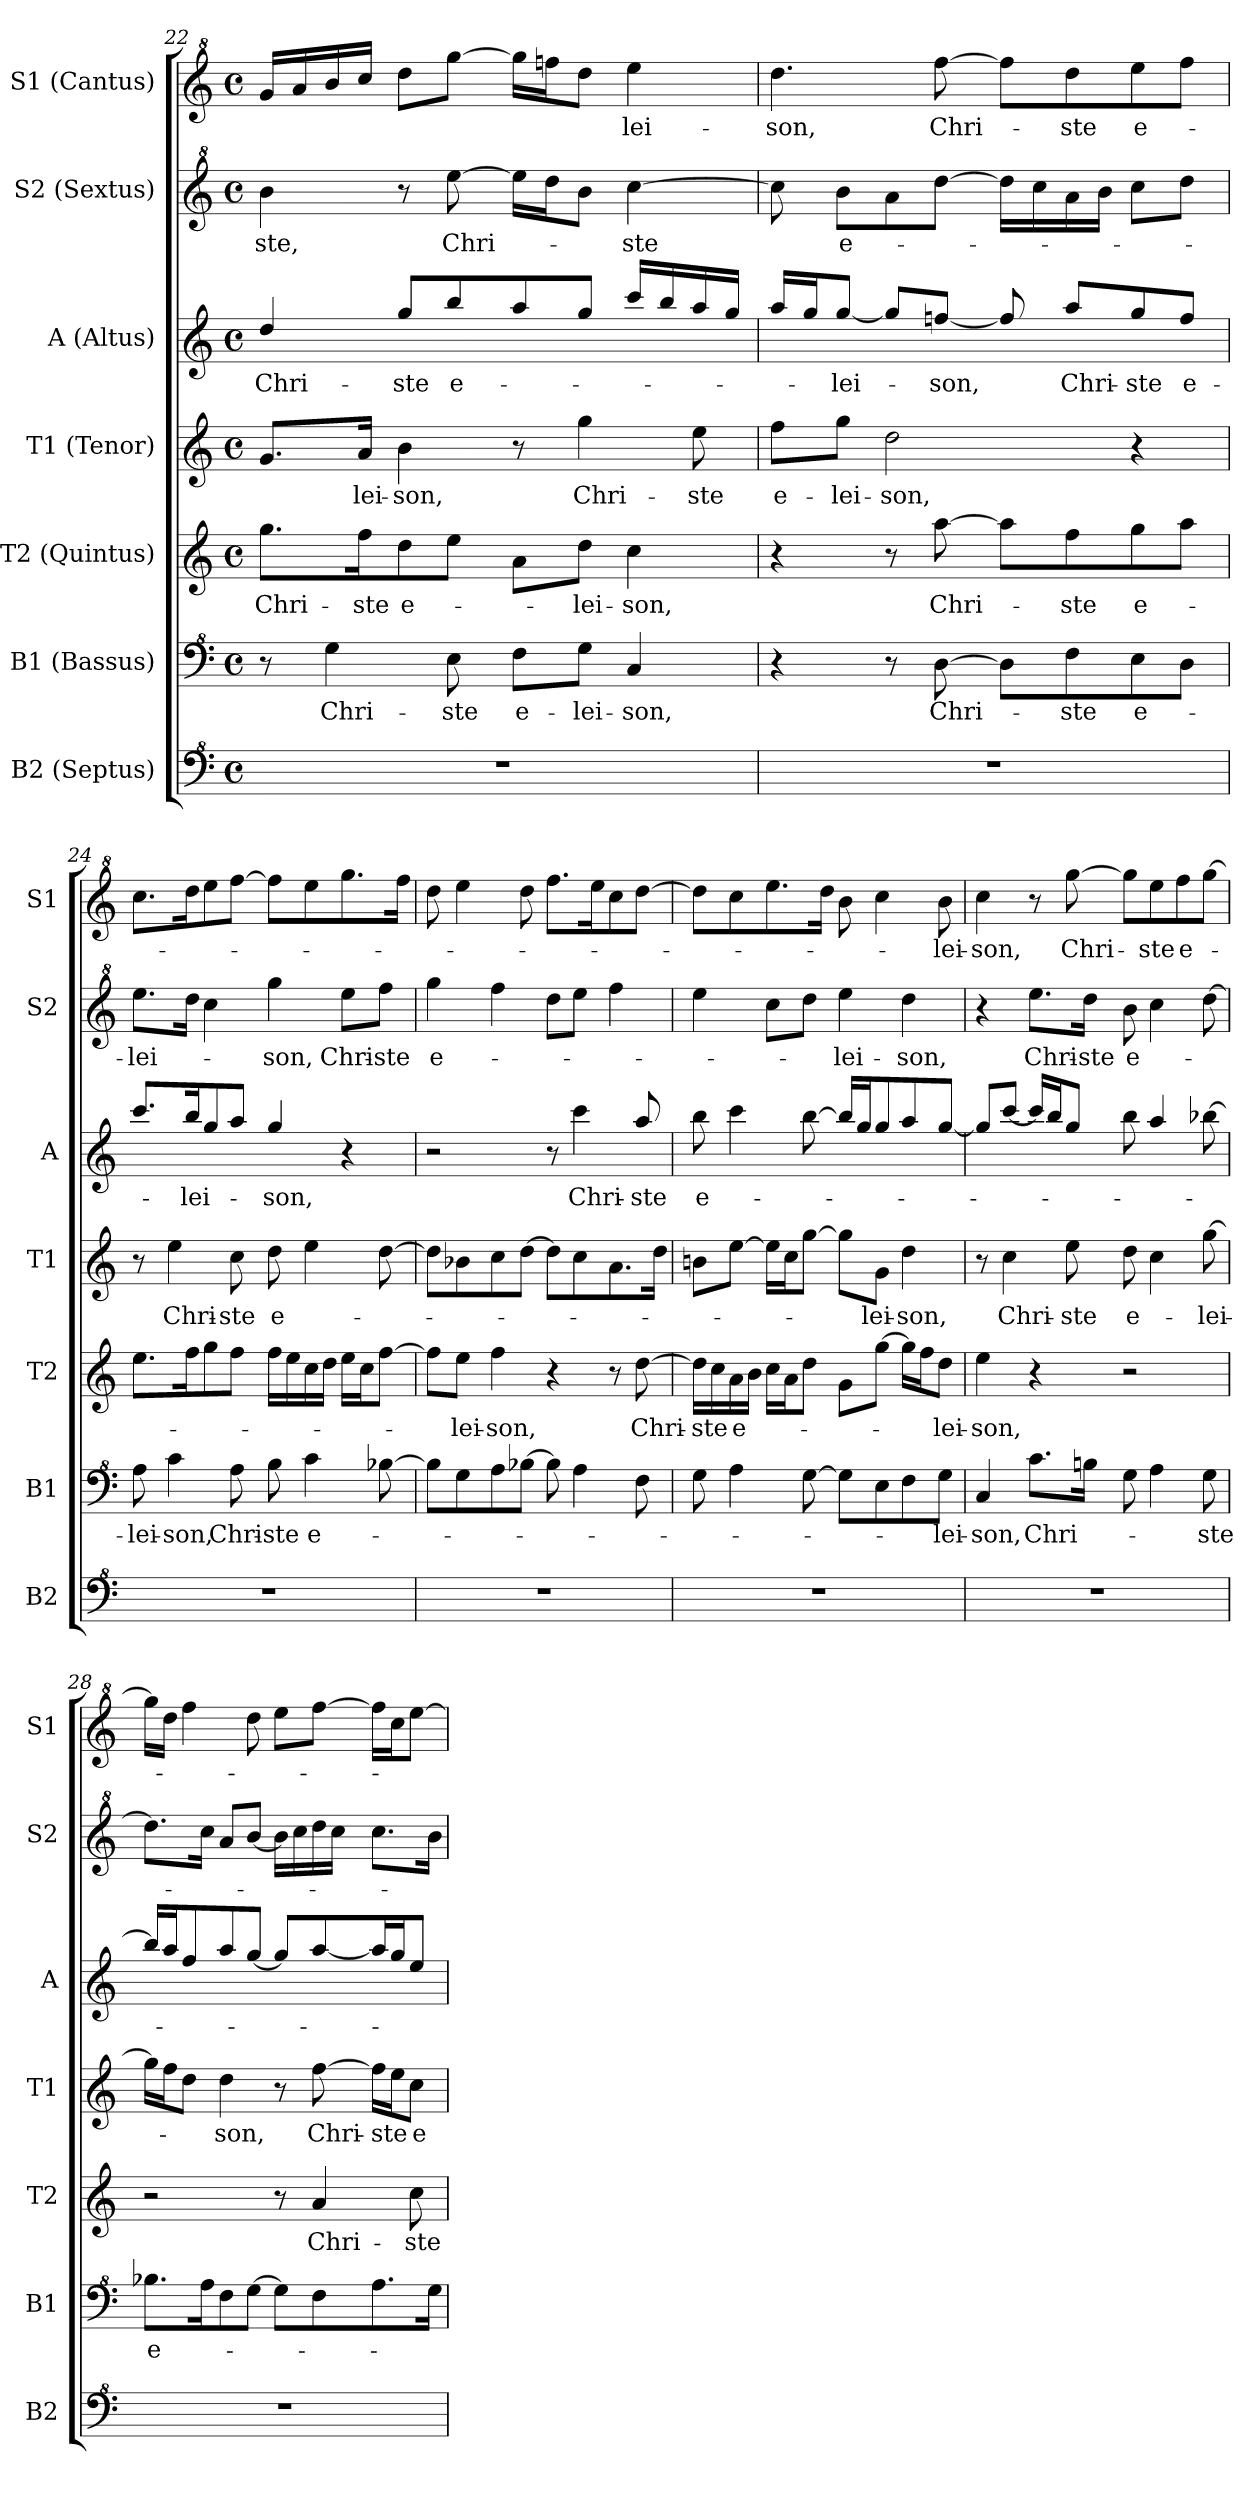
**kern	**kern	**text	**kern	**text	**kern	**text	**kern	**text	**kern	**text	**kern	**text
*part7	*part6	*part6	*part5	*part5	*part4	*part4	*part3	*part3	*part2	*part2	*part1	*part1
*staff7	*staff6	*staff6	*staff5	*staff5	*staff4	*staff4	*staff3	*staff3	*staff2	*staff2	*staff1	*staff1
*I"B2 (Septus)	*I"B1 (Bassus)	*	*I"T2 (Quintus)	*	*I"T1 (Tenor)	*	*I"A (Altus)	*	*I"S2 (Sextus)	*	*I"S1 (Cantus)	*
*I'B2	*I'B1	*	*I'T2	*	*I'T1	*	*I'A	*	*I'S2	*	*I'S1	*
*clefF^4	*clefF^4	*	*clefG2	*	*clefG2	*	*clefG2	*	*clefG^2	*	*clefG^2	*
*k[]	*k[]	*	*k[]	*	*k[]	*	*k[]	*	*k[]	*	*k[]	*
*M4/4	*M4/4	*	*M4/4	*	*M4/4	*	*M4/4	*	*M4/4	*	*M4/4	*
*met(c)	*met(c)	*	*met(c)	*	*met(c)	*	*met(c)	*	*met(c)	*	*met(c)	*
=22	=22	=22	=22	=22	=22	=22	=22	=22	=22	=22	=22	=22
!	!	!	!	!LO:LY:b	!	!	!	!LO:LY:b	!	!LO:LY:b	!	!
1r	8r	.	8.gg\L	Chri-	8.g/L	.	4dd/	Chri-	4bb\	-ste,	16gg/LL	.
.	.	.	.	.	.	.	.	.	.	.	16aa/	.
!	!	!LO:LY:b	!	!	!	!	!	!	!	!	!	!
.	4g\	Chri-	.	.	.	.	.	.	.	.	16bb/	.
!	!	!	!	!LO:LY:b	!	!LO:LY:b	!	!	!	!	!	!
.	.	.	16ff\K	-ste	16a/Jk	-lei-	.	.	.	.	16ccc/JJ	.
!	!	!	!	!LO:LY:b	!	!LO:LY:b	!	!LO:LY:b	!	!	!	!
.	.	.	8dd\	e-	4b\	-son,	8gg/L	-ste	8r	.	8ddd\L	.
!	!	!LO:LY:b	!	!	!	!	!	!LO:LY:b	!	!LO:LY:b	!	!
.	8e\	-ste	8ee\J	.	.	.	8bb/	e-	[8eee\	Chri-	[8ggg\J	.
!	!	!LO:LY:b	!	!	!	!	!	!	!	!	!	!
.	8f\L	e-	8a\L	.	8r	.	8aa/	.	16eee\LL]	.	16ggg\LL]	.
.	.	.	.	.	.	.	.	.	16ddd\J	.	16fffni\J	.
!	!	!LO:LY:b	!	!LO:LY:b	!	!LO:LY:b	!	!	!	!	!	!
.	8g\J	-lei-	8dd\J	-lei-	4gg\	Chri-	8gg/J	.	8bb\J	.	8ddd\J	.
!	!	!LO:LY:b	!	!LO:LY:b	!	!	!	!	!	!LO:LY:b	!	!LO:LY:b
.	4c/	-son,	4cc\	-son,	.	.	16ccc/LL	.	[4ccc\	-ste	4eee\	-lei-
.	.	.	.	.	.	.	16bb/	.	.	.	.	.
!	!	!	!	!	!	!LO:LY:b	!	!	!	!	!	!
.	.	.	.	.	8ee\	-ste	16aa/	.	.	.	.	.
.	.	.	.	.	.	.	16gg/JJ	.	.	.	.	.
!!LO:LB:g=z
=23	=23	=23	=23	=23	=23	=23	=23	=23	=23	=23	=23	=23
!	!	!	!	!	!	!LO:LY:b	!	!	!	!	!	!LO:LY:b
1r	4r	.	4r	.	8ff\L	e-	16aa/LL	.	8ccc\]	.	4.ddd\	-son,
.	.	.	.	.	.	.	16gg/J	.	.	.	.	.
!	!	!	!	!	!	!LO:LY:b	!	!LO:LY:b	!	!LO:LY:b	!	!
.	.	.	.	.	8gg\J	-lei-	[8gg/J	-lei-	8bb\L	e-	.	.
!	!	!	!	!	!	!LO:LY:b	!	!	!	!	!	!
.	8r	.	8r	.	2dd\	-son,	8gg/L]	.	8aa\	.	.	.
!	!	!LO:LY:b	!	!LO:LY:b	!	!	!	!LO:LY:b	!	!	!	!LO:LY:b
.	[8d\	Chri-	[8aa\	Chri-	.	.	[8ffni/J	-son,	[8ddd\J	.	[8fff\	Chri-
.	8d\L]	.	8aa\L]	.	.	.	8ff/]	.	16ddd\LL]	.	8fff\L]	.
.	.	.	.	.	.	.	.	.	16ccc\	.	.	.
!	!	!LO:LY:b	!	!LO:LY:b	!	!	!	!LO:LY:b	!	!	!	!LO:LY:b
.	8f\	-ste	8ff\	-ste	.	.	8aa/L	Chri-	16aa\	.	8ddd\	-ste
.	.	.	.	.	.	.	.	.	16bb\JJ	.	.	.
!	!	!LO:LY:b	!	!LO:LY:b	!	!	!	!LO:LY:b	!	!	!	!LO:LY:b
.	8e\	e-	8gg\	e-	4r	.	8gg/	-ste	8ccc\L	.	8eee\	e-
!	!	!	!	!	!	!	!	!LO:LY:b	!	!	!	!
.	8d\J	.	8aa\J	.	.	.	8ff/J	e-	8ddd\J	.	8fff\J	.
=24	=24	=24	=24	=24	=24	=24	=24	=24	=24	=24	=24	=24
!	!	!LO:LY:b	!	!	!	!	!	!	!	!LO:LY:b	!	!
1r	8a\	lei-	8.ee\L	.	8r	.	8.ccc/L	.	8.eee\L	-lei-	8.ccc\L	.
!	!	!LO:LY:b	!	!	!	!LO:LY:b	!	!	!	!	!	!
.	4cc\	-son,	.	.	4ee\	Chri-	.	.	.	.	.	.
!	!	!	!	!	!	!	!	!LO:LY:b	!	!	!	!
.	.	.	16ff\K	.	.	.	16bb/K	-lei-	16ddd\Jk	.	16ddd\K	.
.	.	.	8gg\	.	.	.	8gg/	.	4ccc\	.	8eee\	.
!	!	!LO:LY:b	!	!	!	!LO:LY:b	!	!	!	!	!	!
.	8a\	Chri-	8ff\J	.	8cc\	-ste	8aa/J	.	.	.	[8fff\J	.
!	!	!LO:LY:b	!	!	!	!LO:LY:b	!	!LO:LY:b	!	!LO:LY:b	!	!
.	8b\	-ste	16ff\LL	.	8dd\	e-	4gg/	-son,	4ggg\	-son,	8fff\L]	.
.	.	.	16ee\	.	.	.	.	.	.	.	.	.
!	!	!LO:LY:b	!	!	!	!	!	!	!	!	!	!
.	4cc\	e-	16cc\	.	4ee\	.	.	.	.	.	8eee\	.
.	.	.	16dd\JJ	.	.	.	.	.	.	.	.	.
!	!	!	!	!	!	!	!	!	!	!LO:LY:b	!	!
.	.	.	16ee\LL	.	.	.	4r	.	8eee\L	Chri-	8.ggg\	.
.	.	.	16cc\J	.	.	.	.	.	.	.	.	.
!	!	!	!	!	!	!	!	!	!	!LO:LY:b	!	!
.	[8b-X\	.	[8ff\J	.	[8dd\	.	.	.	8fff\J	-ste	.	.
.	.	.	.	.	.	.	.	.	.	.	16fff\Jk	.
=25	=25	=25	=25	=25	=25	=25	=25	=25	=25	=25	=25	=25
!	!	!	!	!	!	!	!	!	!	!LO:LY:b	!	!
1r	8b-\L]	.	8ff\L]	.	8dd\L]	.	2r	.	4ggg\	e-	8ddd\	.
!	!	!	!	!LO:LY:b	!	!	!	!	!	!	!	!
.	8g\	.	8ee\J	-lei-	8b-X\	.	.	.	.	.	4eee\	.
!	!	!	!	!LO:LY:b	!	!	!	!	!	!	!	!
.	8a\	.	4ff\	-son,	8cc\	.	.	.	4fff\	.	.	.
.	[8b-X\J	.	.	.	[8dd\J	.	.	.	.	.	8ddd\	.
.	8b-\]	.	4r	.	8dd\L]	.	8r	.	8ddd\L	.	8.fff\L	.
!	!	!	!	!	!	!	!	!LO:LY:b	!	!	!	!
.	4a\	.	.	.	8cc\	.	4ccc\	Chri-	8eee\J	.	.	.
.	.	.	.	.	.	.	.	.	.	.	16eee\K	.
.	.	.	8r	.	8.a\	.	.	.	4fff\	.	8ccc\	.
!	!	!	!	!LO:LY:b	!	!	!	!LO:LY:b	!	!	!	!
.	8f\	.	[8dd\	Chri-	.	.	8aa/	-ste	.	.	[8ddd\J	.
.	.	.	.	.	16dd\Jk	.	.	.	.	.	.	.
=26	=26	=26	=26	=26	=26	=26	=26	=26	=26	=26	=26	=26
!	!	!	!	!	!	!	!	!LO:LY:b	!	!	!	!
1r	8g\	.	16dd\LL]	.	8bni\L	.	8bb\	e-	4eee\	.	8ddd\L]	.
!	!	!	!	!LO:LY:b	!	!	!	!	!	!	!	!
.	.	.	16cc\	-ste	.	.	.	.	.	.	.	.
!	!	!	!	!LO:LY:b	!	!	!	!	!	!	!	!
.	4a\	.	16a\	e-	[8ee\J	.	4ccc\	.	.	.	8ccc\	.
.	.	.	16b\JJ	.	.	.	.	.	.	.	.	.
.	.	.	16cc\LL	.	16ee\LL]	.	.	.	8ccc\L	.	8.eee\	.
.	.	.	16a\J	.	16cc\J	.	.	.	.	.	.	.
.	[8g\	.	8dd\J	.	[8gg\J	.	[8bb\	.	8ddd\J	.	.	.
.	.	.	.	.	.	.	.	.	.	.	16ddd\Jk	.
!	!	!	!	!	!	!	!	!	!	!LO:LY:b	!	!
.	8g\L]	.	8g\L	.	8gg\L]	.	16bb/LL]	.	4eee\	-lei-	8bb\	.
.	.	.	.	.	.	.	16gg/J	.	.	.	.	.
!	!	!	!	!	!	!LO:LY:b	!	!	!	!	!	!
.	8e\	.	[8gg\J	.	8g\J	-lei-	8gg/	.	.	.	4ccc\	.
!	!	!	!	!	!	!LO:LY:b	!	!	!	!LO:LY:b	!	!
.	8f\	.	16gg\LL]	.	4dd\	-son,	8aa/	.	4ddd\	-son,	.	.
.	.	.	16ff\J	.	.	.	.	.	.	.	.	.
!	!	!LO:LY:b	!	!LO:LY:b	!	!	!	!	!	!	!	!LO:LY:b
.	8g\J	-lei-	8dd\J	-lei-	.	.	[8gg/J	.	.	.	8bb\	-lei-
!!LO:PB:g=z
=27	=27	=27	=27	=27	=27	=27	=27	=27	=27	=27	=27	=27
!	!	!LO:LY:b	!	!LO:LY:b	!	!	!	!	!	!	!	!LO:LY:b
1r	4c/	-son,	4ee\	-son,	8r	.	8gg/L]	.	4r	.	4ccc\	-son,
!	!	!	!	!	!	!LO:LY:b	!	!	!	!	!	!
.	.	.	.	.	4cc\	Chri-	[8ccc/J	.	.	.	.	.
!	!	!LO:LY:b	!	!	!	!	!	!	!	!LO:LY:b	!	!
.	8.cc\L	Chri-	4r	.	.	.	16ccc/LL]	.	8.eee\L	Chri-	8r	.
.	.	.	.	.	.	.	16bb/J	.	.	.	.	.
!	!	!	!	!	!	!LO:LY:b	!	!	!	!	!	!LO:LY:b
.	.	.	.	.	8ee\	-ste	8gg/J	.	.	.	[8ggg\	Chri-
!	!	!	!	!	!	!	!	!	!	!LO:LY:b	!	!
.	16bni\Jk	.	.	.	.	.	.	.	16ddd\Jk	-ste	.	.
!	!	!	!	!	!	!LO:LY:b	!	!	!	!LO:LY:b	!	!
.	8g\	.	2r	.	8dd\	e-	8bb\	.	8bb\	e-	8ggg\L]	.
!	!	!	!	!	!	!	!	!	!	!	!	!LO:LY:b
.	4a\	.	.	.	4cc\	.	4aa/	.	4ccc\	.	8eee\	-ste
!	!	!	!	!	!	!	!	!	!	!	!	!LO:LY:b
.	.	.	.	.	.	.	.	.	.	.	8fff\	e-
!	!	!LO:LY:b	!	!	!	!LO:LY:b	!	!	!	!	!	!
.	8g\	-ste	.	.	[8gg\	-lei-	[8bb-X\	.	[8ddd\	.	[8ggg\J	.
=28	=28	=28	=28	=28	=28	=28	=28	=28	=28	=28	=28	=28
!	!	!LO:LY:b	!	!	!	!	!	!	!	!	!	!
1r	8.b-X\L	e-	2r	.	16gg\LL]	.	16bb-/LL]	.	8.ddd\L]	.	16ggg\LL]	.
.	.	.	.	.	16ff\J	.	16aa/J	.	.	.	16ddd\JJ	.
.	.	.	.	.	8dd\J	.	8ff/	.	.	.	4fff\	.
.	16a\K	.	.	.	.	.	.	.	16ccc\Jk	.	.	.
!	!	!	!	!	!	!LO:LY:b	!	!	!	!	!	!
.	8f\	.	.	.	4dd\	-son,	8aa/	.	8aa/L	.	.	.
.	[8g\J	.	.	.	.	.	[8gg/J	.	[8bb/J	.	8ddd\	.
.	8g\L]	.	8r	.	8r	.	8gg/L]	.	16bb\LL]	.	8eee\L	.
.	.	.	.	.	.	.	.	.	16ccc\	.	.	.
!	!	!	!	!LO:LY:b	!	!LO:LY:b	!	!	!	!	!	!
.	8f\	.	4a/	Chri-	[8ff\	Chri-	[8aa/	.	16ddd\	.	[8fff\J	.
.	.	.	.	.	.	.	.	.	16ccc\JJ	.	.	.
.	8.a\	.	.	.	16ff\LL]	.	16aa/L]	.	8.ccc\L	.	16fff\LL]	.
!	!	!	!	!	!	!LO:LY:b	!	!	!	!	!	!
.	.	.	.	.	16ee\J	-ste	16gg/J	.	.	.	16ccc\J	.
!	!	!	!	!LO:LY:b	!	!LO:LY:b	!	!	!	!	!	!
.	.	.	8cc\	-ste	8cc\J	e-	8ee/J	.	.	.	[8eee\J	.
.	16g\Jk	.	.	.	.	.	.	.	16bb\Jk	.	.	.
=	=	=	=	=	=	=	=	=	=	=	=	=
*-	*-	*-	*-	*-	*-	*-	*-	*-	*-	*-	*-	*-
